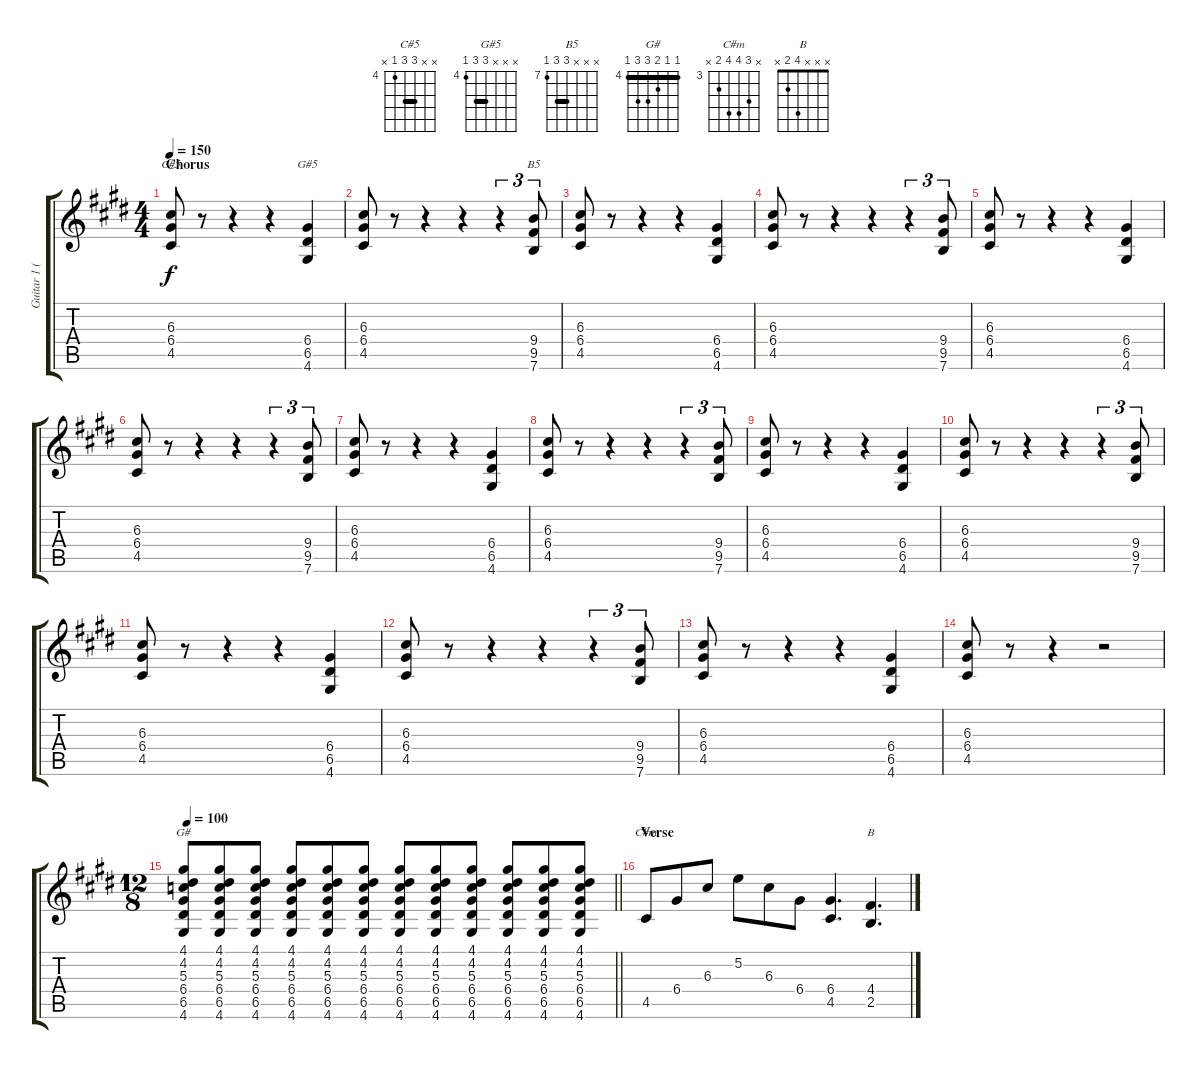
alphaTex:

\track ("Guitar 1 (Joe Perry)" "Guitar 1 (") {instrument overdrivenguitar}
\staff {score tabs}
\tuning (E4 B3 G3 D3 A2 E2) {hide}
\chord ("C#5" x x 6 6 4 x) {firstfret 4 barre 6}
\chord ("G#5" x x x 6 6 4) {firstfret 4 barre 6}
\chord ("B5" x x x 9 9 7) {firstfret 7 barre 9}
\chord ("G#" 4 4 5 6 6 4) {firstfret 4 barre 4}
\chord ("C#m" x 5 6 6 4 x) {firstfret 3}
\chord ("B" x x x 4 2 x)
\ts (4 4)
\section ("" "Chorus")
\tempo 150
\clef g2
\ks c#minor
(6.3 6.4 4.5).8{ch "C#5" dy f} r.8 r.4 r.4 (6.4 6.5 4.6).4{ch "G#5"} |
(6.3 6.4 4.5).8 r.8 r.4 r.4 r.4{tu (3 2)} (9.4 9.5 7.6).8{tu (3 2) ch "B5"} |
(6.3 6.4 4.5).8 r.8 r.4 r.4 (6.4 6.5 4.6).4 |
(6.3 6.4 4.5).8 r.8 r.4 r.4 r.4{tu (3 2)} (9.4 9.5 7.6).8{tu (3 2)} |
(6.3 6.4 4.5).8 r.8 r.4 r.4 (6.4 6.5 4.6).4 |
(6.3 6.4 4.5).8 r.8 r.4 r.4 r.4{tu (3 2)} (9.4 9.5 7.6).8{tu (3 2)} |
(6.3 6.4 4.5).8 r.8 r.4 r.4 (6.4 6.5 4.6).4 |
(6.3 6.4 4.5).8 r.8 r.4 r.4 r.4{tu (3 2)} (9.4 9.5 7.6).8{tu (3 2)} |
(6.3 6.4 4.5).8 r.8 r.4 r.4 (6.4 6.5 4.6).4 |
(6.3 6.4 4.5).8 r.8 r.4 r.4 r.4{tu (3 2)} (9.4 9.5 7.6).8{tu (3 2)} |
(6.3 6.4 4.5).8 r.8 r.4 r.4 (6.4 6.5 4.6).4 |
(6.3 6.4 4.5).8 r.8 r.4 r.4 r.4{tu (3 2)} (9.4 9.5 7.6).8{tu (3 2)} |
(6.3 6.4 4.5).8 r.8 r.4 r.4 (6.4 6.5 4.6).4 |
(6.3 6.4 4.5).8 r.8 r.4 r.2 |
\ts (12 8)
\tempo 100
\barLineRight lightlight
(4.1 4.2 5.3 6.4 6.5 4.6).8{ch "G#"} (4.1 4.2 5.3 6.4 6.5 4.6).8 (4.1 4.2 5.3 6.4 6.5 4.6).8 (4.1 4.2 5.3 6.4 6.5 4.6).8 (4.1 4.2 5.3 6.4 6.5 4.6).8 (4.1 4.2 5.3 6.4 6.5 4.6).8 (4.1 4.2 5.3 6.4 6.5 4.6).8 (4.1 4.2 5.3 6.4 6.5 4.6).8 (4.1 4.2 5.3 6.4 6.5 4.6).8 (4.1 4.2 5.3 6.4 6.5 4.6).8 (4.1 4.2 5.3 6.4 6.5 4.6).8 (4.1 4.2 5.3 6.4 6.5 4.6).8 |
\section ("" "Verse")
4.5.8{ch "C#m"} 6.4.8 6.3.8 5.2.8 6.3.8 6.4.8 (6.4 4.5).4{d} (4.4 2.5).4{d ch "B"}
